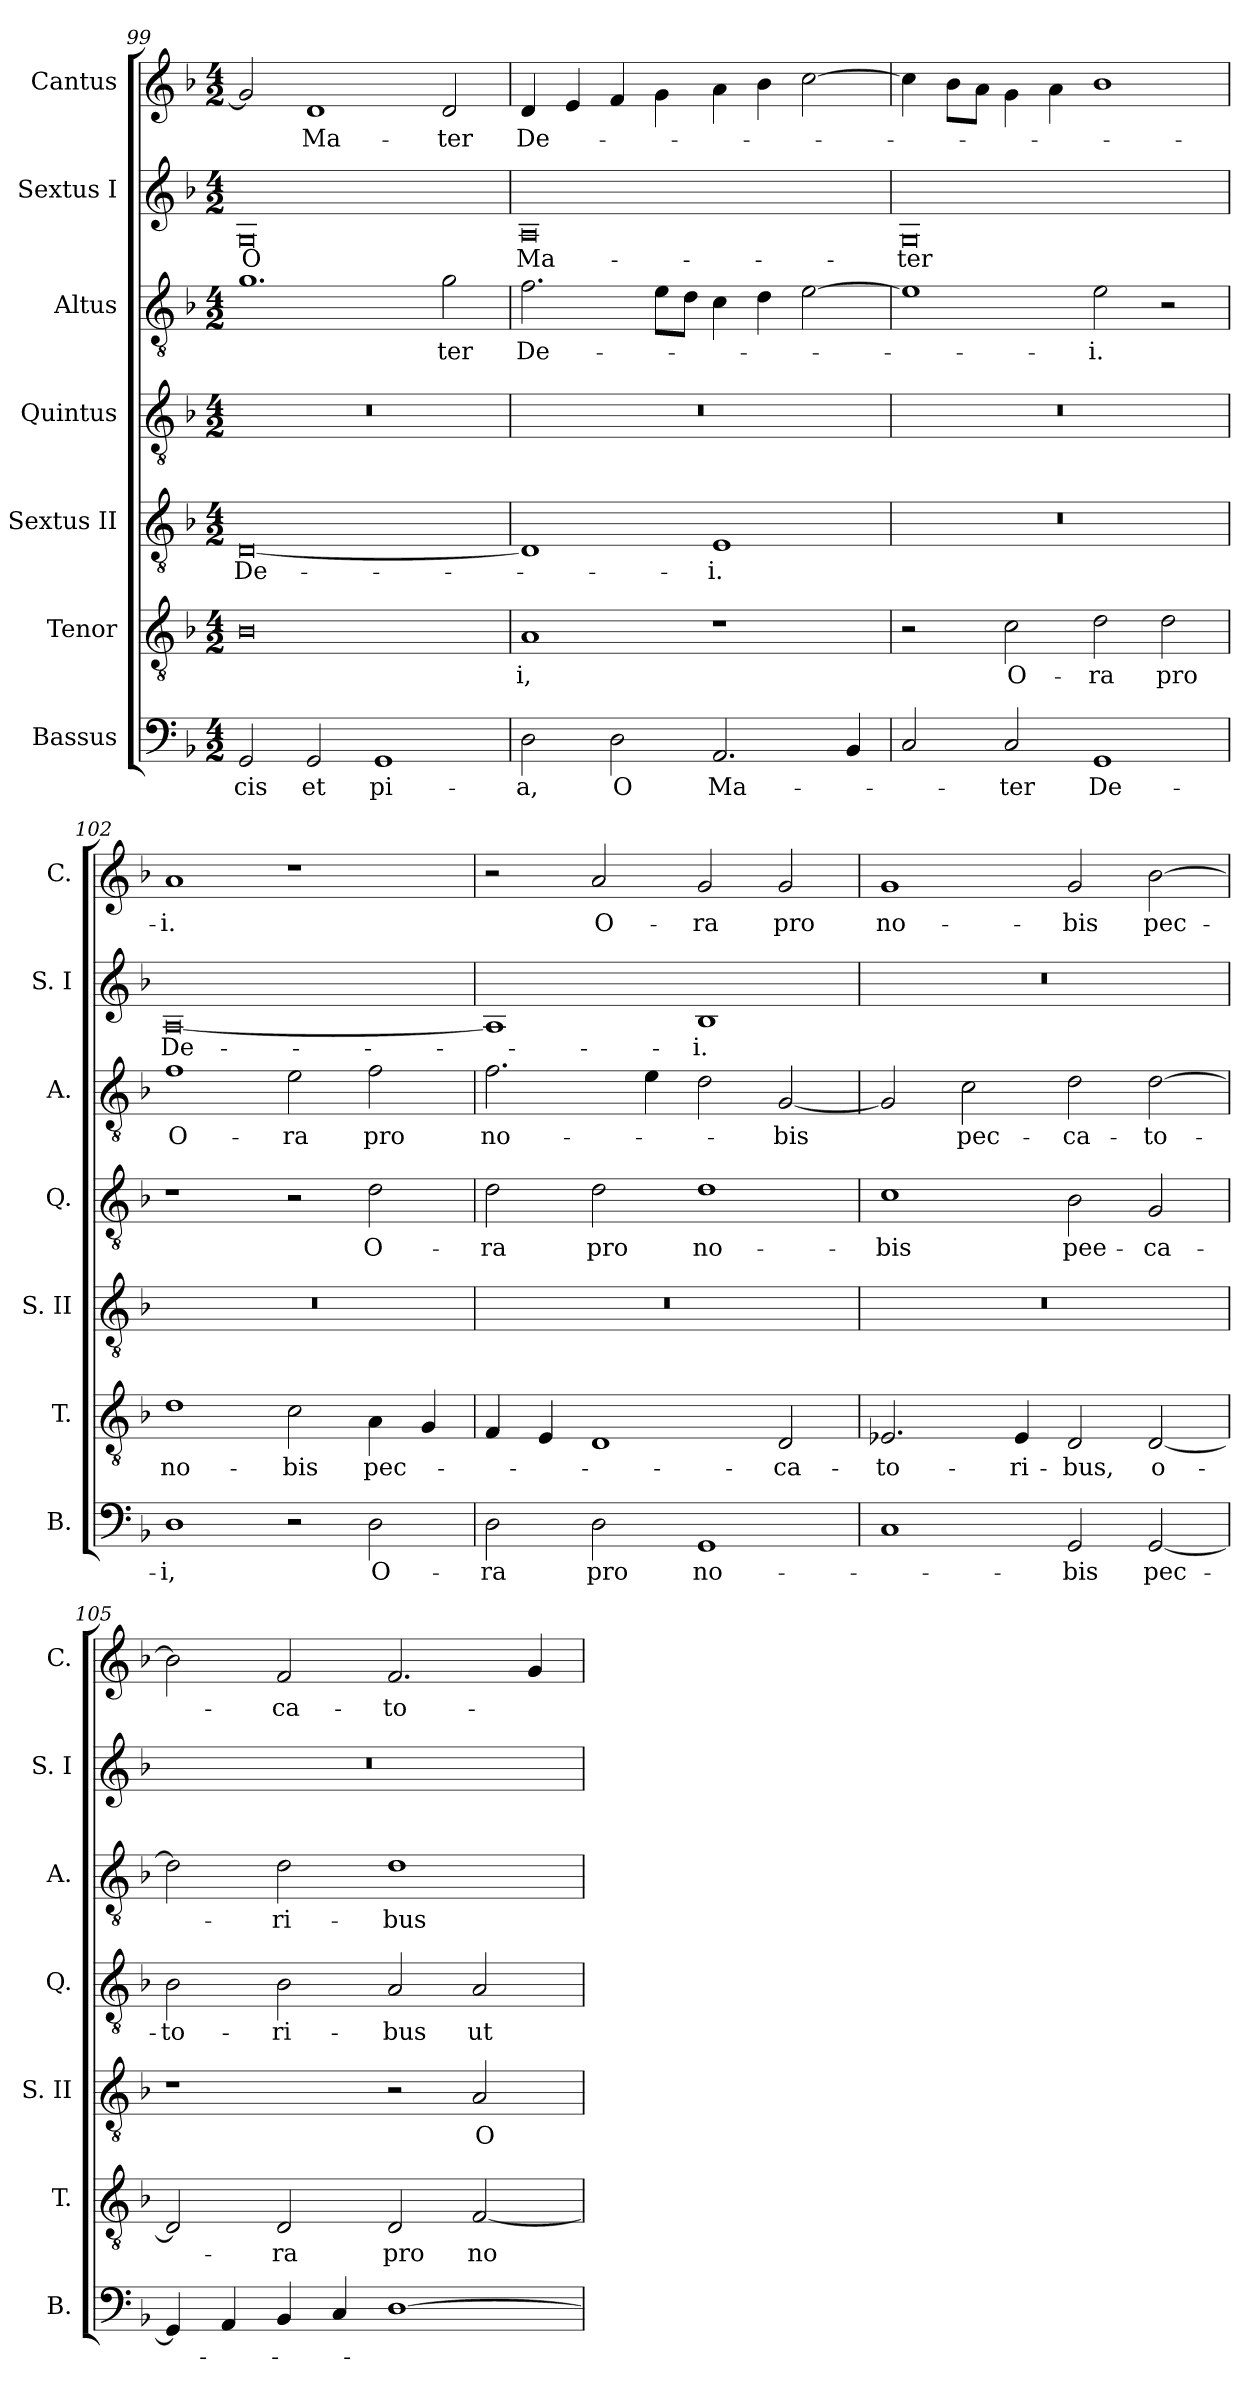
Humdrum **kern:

**kern	**text	**kern	**text	**kern	**text	**kern	**text	**kern	**text	**kern	**text	**kern	**text
*part7	*part7	*part6	*part6	*part5	*part5	*part4	*part4	*part3	*part3	*part2	*part2	*part1	*part1
*staff7	*staff7	*staff6	*staff6	*staff5	*staff5	*staff4	*staff4	*staff3	*staff3	*staff2	*staff2	*staff1	*staff1
*I"Bassus	*	*I"Tenor	*	*I"Sextus II	*	*I"Quintus	*	*I"Altus	*	*I"Sextus I	*	*I"Cantus	*
*I'B.	*	*I'T.	*	*I'S. II	*	*I'Q.	*	*I'A.	*	*I'S. I	*	*I'C.	*
*clefF4	*	*clefGv2	*	*clefGv2	*	*clefGv2	*	*clefGv2	*	*clefG2	*	*clefG2	*
*k[b-]	*	*k[b-]	*	*k[b-]	*	*k[b-]	*	*k[b-]	*	*k[b-]	*	*k[b-]	*
*M4/2	*	*M4/2	*	*M4/2	*	*M4/2	*	*M4/2	*	*M4/2	*	*M4/2	*
=99	=99	=99	=99	=99	=99	=99	=99	=99	=99	=99	=99	=99	=99
2GG/	-cis	0B-	.	[0D	De-	0r	.	1.g	.	0G	O	2g/]	.
2GG/	et	.	.	.	.	.	.	.	.	.	.	1d	Ma-
1GG	pi-	.	.	.	.	.	.	.	.	.	.	.	.
.	.	.	.	.	.	.	.	2g\	-ter	.	.	2d/	-ter
=100	=100	=100	=100	=100	=100	=100	=100	=100	=100	=100	=100	=100	=100
2D\	-a,	1A	-i,	1D]	.	0r	.	2.f\	De-	0A	Ma-	4d/	De-
.	.	.	.	.	.	.	.	.	.	.	.	4e/	.
2D\	O	.	.	.	.	.	.	.	.	.	.	4f/	.
.	.	.	.	.	.	.	.	8e\L	.	.	.	4g\	.
.	.	.	.	.	.	.	.	8d\J	.	.	.	.	.
2.AA/	Ma-	1r	.	1E	-i.	.	.	4c\	.	.	.	4a\	.
.	.	.	.	.	.	.	.	4d\	.	.	.	4b-\	.
.	.	.	.	.	.	.	.	[2e\	.	.	.	[2cc\	.
4BB-/	.	.	.	.	.	.	.	.	.	.	.	.	.
=101	=101	=101	=101	=101	=101	=101	=101	=101	=101	=101	=101	=101	=101
2C/	.	2r	.	0r	.	0r	.	1e]	.	0G	-ter	4cc\]	.
.	.	.	.	.	.	.	.	.	.	.	.	8b-\L	.
.	.	.	.	.	.	.	.	.	.	.	.	8a\J	.
2C/	-ter	2c\	O-	.	.	.	.	.	.	.	.	4g\	.
.	.	.	.	.	.	.	.	.	.	.	.	4a\	.
1GG	De-	2d\	-ra	.	.	.	.	2e\	-i.	.	.	1b-	.
.	.	2d\	pro	.	.	.	.	2r	.	.	.	.	.
=102	=102	=102	=102	=102	=102	=102	=102	=102	=102	=102	=102	=102	=102
1D	-i,	1d	no-	0r	.	1r	.	1f	O-	[0A	De-	1a	-i.
2r	.	2c\	-bis	.	.	2r	.	2e\	-ra	.	.	1r	.
2D\	O-	4A\	pec-	.	.	2d\	O­-	2f\	pro	.	.	.	.
.	.	4G/	.	.	.	.	.	.	.	.	.	.	.
!!LO:LB:g=z
=103	=103	=103	=103	=103	=103	=103	=103	=103	=103	=103	=103	=103	=103
2D\	-ra	4F/	.	0r	.	2d\	-ra	2.f\	no-	1A]	.	2r	.
.	.	4E/	.	.	.	.	.	.	.	.	.	.	.
2D\	pro	1D	.	.	.	2d\	pro	.	.	.	.	2a/	O-
.	.	.	.	.	.	.	.	4e\	.	.	.	.	.
1GG	no-	.	.	.	.	1d	no-	2d\	.	1B-	-i.	2g/	-ra
.	.	2D/	-ca-	.	.	.	.	[2G/	-bis	.	.	2g/	pro
=104	=104	=104	=104	=104	=104	=104	=104	=104	=104	=104	=104	=104	=104
1C	.	2.E-X/	-to-	0r	.	1c	-bis	2G/]	.	0r	.	1g	no-
.	.	.	.	.	.	.	.	2c\	pec-	.	.	.	.
.	.	4E-/	-ri-	.	.	.	.	.	.	.	.	.	.
2GG/	-bis	2D/	-bus,	.	.	2B-\	pee-	2d\	-ca-	.	.	2g/	-bis
[2GG/	pec-	[2D/	o-	.	.	2G/	-ca-	[2d\	-to-	.	.	[2b-\	pec-
=105	=105	=105	=105	=105	=105	=105	=105	=105	=105	=105	=105	=105	=105
4GG/]	.	2D/]	.	1r	.	2B-\	-to-	2d\]	.	0r	.	2b-\]	.
4AA/	.	.	.	.	.	.	.	.	.	.	.	.	.
4BB-/	.	2D/	-ra	.	.	2B-\	-ri-	2d\	-ri-	.	.	2f/	-ca-
4C/	.	.	.	.	.	.	.	.	.	.	.	.	.
[1D	.	2D/	pro	2r	.	2A/	-bus	1d	-bus	.	.	2.f/	-to-
.	.	[2F/	no-	2A/	O-	2A/	ut	.	.	.	.	.	.
.	.	.	.	.	.	.	.	.	.	.	.	4g/	.
=	=	=	=	=	=	=	=	=	=	=	=	=	=
*-	*-	*-	*-	*-	*-	*-	*-	*-	*-	*-	*-	*-	*-
